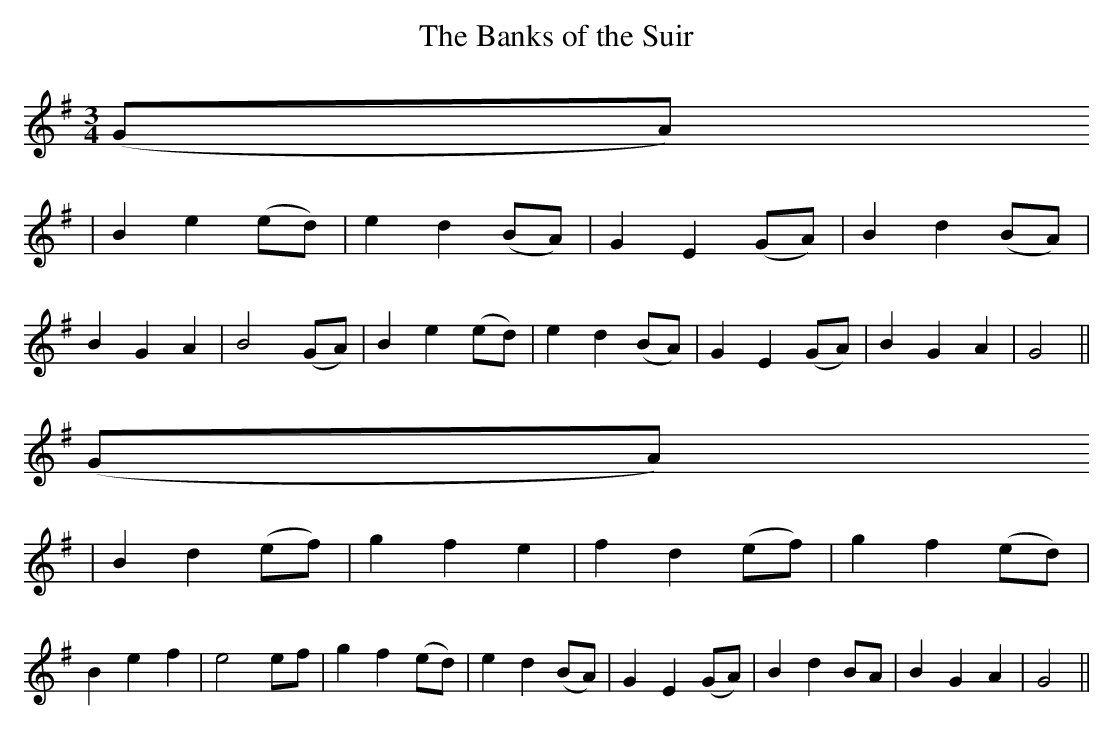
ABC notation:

X:1
T: The Banks of the Suir
M: 3/4
L: 1/8
K: G
(GA)
| B2 e2 (ed) | e2 d2 (BA) | G2 E2 (GA) | B2 d2 (BA) |
B2 G2 A2 | B4 (GA) | B2 e2 (ed) | e2 d2 (BA) | G2 E2 (GA) | B2 G2 A2 | G4 ||
(GA)
| B2 d2 (ef) | g2 f2 e2 | f2 d2 (ef) | g2 f2 (ed) |
B2 e2 f2 | e4 ef | g2 f2 (ed) | e2 d2 (BA) | G2 E2 (GA) | B2 d2 BA | B2 G2 A2 | G4  ||
